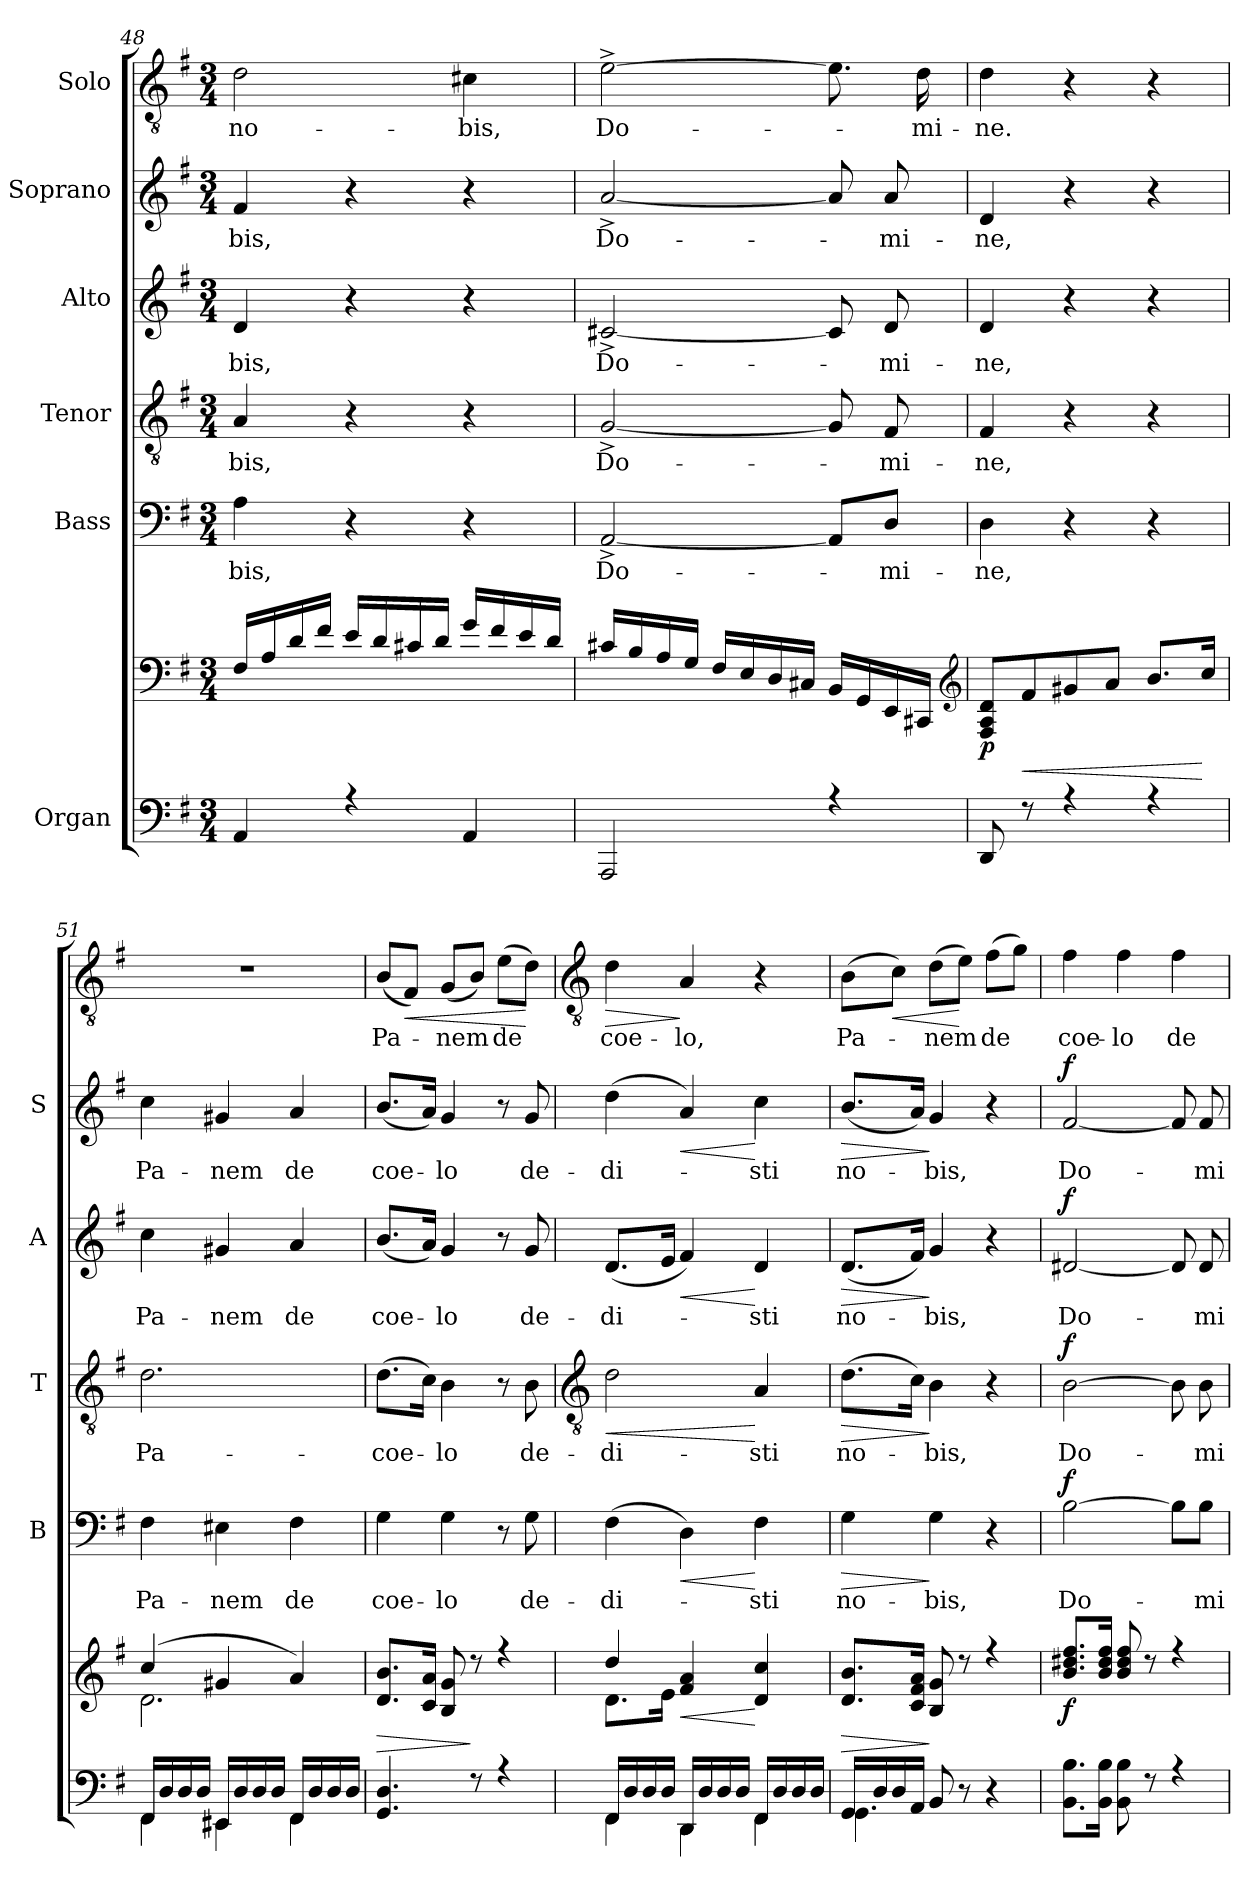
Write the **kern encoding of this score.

**kern	**kern	**dynam	**kern	**text	**dynam	**kern	**text	**dynam	**kern	**text	**dynam	**kern	**text	**dynam	**kern	**text	**dynam
*part6	*part6	*part6	*part5	*part5	*part5	*part4	*part4	*part4	*part3	*part3	*part3	*part2	*part2	*part2	*part1	*part1	*part1
*staff7	*staff6	*staff6/7	*staff5	*staff5	*staff5	*staff4	*staff4	*staff4	*staff3	*staff3	*staff3	*staff2	*staff2	*staff2	*staff1	*staff1	*staff1
*I"Organ	*	*	*I"Bass	*	*	*I"Tenor	*	*	*I"Alto	*	*	*I"Soprano	*	*	*I"Solo	*	*
*	*	*	*I'B	*	*	*I'T	*	*	*I'A	*	*	*I'S	*	*	*	*	*
!!LO:LB:g=z
*clefF4	*clefF4	*	*clefF4	*	*	*clefGv2	*	*	*clefG2	*	*	*clefG2	*	*	*clefGv2	*	*
*k[f#]	*k[f#]	*	*k[f#]	*	*	*k[f#]	*	*	*k[f#]	*	*	*k[f#]	*	*	*k[f#]	*	*
*G:	*G:	*	*G:	*	*	*G:	*	*	*G:	*	*	*G:	*	*	*G:	*	*
*M3/4	*M3/4	*	*M3/4	*	*	*M3/4	*	*	*M3/4	*	*	*M3/4	*	*	*M3/4	*	*
=48	=48	=48	=48	=48	=48	=48	=48	=48	=48	=48	=48	=48	=48	=48	=48	=48	=48
*^	*^	*	*	*	*	*	*	*	*	*	*	*	*	*	*	*	*
!	!LO:N:vis=1	!	!LO:N:vis=1	!	!	!LO:LY:b	!	!	!LO:LY:b	!	!	!LO:LY:b	!	!	!LO:LY:b	!	!	!LO:LY:b	!
4AA/	2.ryy	16F#LL	2.ryy	.	4A	-bis,	.	4A	-bis,	.	4d	-bis,	.	4f#	-bis,	.	2d	no-	.
.	.	16A	.	.	.	.	.	.	.	.	.	.	.	.	.	.	.	.	.
.	.	16d	.	.	.	.	.	.	.	.	.	.	.	.	.	.	.	.	.
.	.	16f#JJ	.	.	.	.	.	.	.	.	.	.	.	.	.	.	.	.	.
4r	.	16eLL	.	.	4r	.	.	4r	.	.	4r	.	.	4r	.	.	.	.	.
.	.	16d	.	.	.	.	.	.	.	.	.	.	.	.	.	.	.	.	.
.	.	16c#X	.	.	.	.	.	.	.	.	.	.	.	.	.	.	.	.	.
.	.	16dJJ	.	.	.	.	.	.	.	.	.	.	.	.	.	.	.	.	.
!	!	!	!	!	!	!	!	!	!	!	!	!	!	!	!	!	!	!LO:LY:b	!
4AA/	.	16gLL	.	.	4r	.	.	4r	.	.	4r	.	.	4r	.	.	4c#X	-bis,	.
.	.	16f#	.	.	.	.	.	.	.	.	.	.	.	.	.	.	.	.	.
.	.	16e	.	.	.	.	.	.	.	.	.	.	.	.	.	.	.	.	.
.	.	16dJJ	.	.	.	.	.	.	.	.	.	.	.	.	.	.	.	.	.
=49	=49	=49	=49	=49	=49	=49	=49	=49	=49	=49	=49	=49	=49	=49	=49	=49	=49	=49	=49
!	!LO:N:vis=1	!	!LO:N:vis=1	!	!	!LO:LY:b	!	!	!LO:LY:b	!	!	!LO:LY:b	!	!	!LO:LY:b	!	!	!LO:LY:b	!
2AAA/	2.ryy	16c#XLL	2.ryy	.	[2AA^	Do-	.	[2G^	Do-	.	[2c#X^	Do-	.	[2a^	Do-	.	[2e^	Do-	.
.	.	16B	.	.	.	.	.	.	.	.	.	.	.	.	.	.	.	.	.
.	.	16A	.	.	.	.	.	.	.	.	.	.	.	.	.	.	.	.	.
.	.	16GJJ	.	.	.	.	.	.	.	.	.	.	.	.	.	.	.	.	.
.	.	16F#LL	.	.	.	.	.	.	.	.	.	.	.	.	.	.	.	.	.
.	.	16E	.	.	.	.	.	.	.	.	.	.	.	.	.	.	.	.	.
.	.	16D	.	.	.	.	.	.	.	.	.	.	.	.	.	.	.	.	.
.	.	16C#XJJ	.	.	.	.	.	.	.	.	.	.	.	.	.	.	.	.	.
4r	.	16BBLL	.	.	8AA/L]	.	.	8G]	.	.	8c#]	.	.	8a]	.	.	8.e]	.	.
.	.	16GG	.	.	.	.	.	.	.	.	.	.	.	.	.	.	.	.	.
!	!	!	!	!	!	!LO:LY:b	!	!	!LO:LY:b	!	!	!LO:LY:b	!	!	!LO:LY:b	!	!	!	!
.	.	16EE	.	.	8D/J	mi-	.	8F#	mi-	.	8d	mi-	.	8a	mi-	.	.	.	.
!	!	!	!	!	!	!	!	!	!	!	!	!	!	!	!	!	!	!LO:LY:b	!
.	.	16CC#XJJ	.	.	.	.	.	.	.	.	.	.	.	.	.	.	16d	mi-	.
*	*	*clefG2	*	*	*	*	*	*	*	*	*	*	*	*	*	*	*	*	*
=50	=50	=50	=50	=50	=50	=50	=50	=50	=50	=50	=50	=50	=50	=50	=50	=50	=50	=50	=50
!	!LO:N:vis=1	!	!LO:N:vis=1	!LO:DY:b	!	!LO:LY:b	!	!	!LO:LY:b	!	!	!LO:LY:b	!	!	!LO:LY:b	!	!	!LO:LY:b	!
8DD/	2.ryy	8F# 8A 8dL	2.ryy	p	4D	-ne,	.	4F#	-ne,	.	4d	-ne,	.	4d	-ne,	.	4d	-ne.	.
!	!	!	!	!LO:HP:b	!	!	!	!	!	!	!	!	!	!	!	!	!	!	!
8r	.	8f#	.	<	.	.	.	.	.	.	.	.	.	.	.	.	.	.	.
4r	.	8g#X	.	.	4r	.	.	4r	.	.	4r	.	.	4r	.	.	4r	.	.
.	.	8aJ	.	.	.	.	.	.	.	.	.	.	.	.	.	.	.	.	.
4r	.	8.bL	.	.	4r	.	.	4r	.	.	4r	.	.	4r	.	.	4r	.	.
.	.	16ccJ	.	[	.	.	.	.	.	.	.	.	.	.	.	.	.	.	.
=51	=51	=51	=51	=51	=51	=51	=51	=51	=51	=51	=51	=51	=51	=51	=51	=51	=51	=51	=51
!	!	!	!	!	!	!LO:LY:b	!	!	!LO:LY:b	!	!	!LO:LY:b	!	!	!LO:LY:b	!	!LO:N:vis=1	!	!
16FF#/LL	4FF#\	(<4cc/	2.d\	.	4F#	Pa-	.	2.d	Pa-	.	4cc	Pa-	.	4cc	Pa-	.	2.r	.	.
16D/	.	.	.	.	.	.	.	.	.	.	.	.	.	.	.	.	.	.	.
16D/	.	.	.	.	.	.	.	.	.	.	.	.	.	.	.	.	.	.	.
16D/JJ	.	.	.	.	.	.	.	.	.	.	.	.	.	.	.	.	.	.	.
!	!	!	!	!	!	!LO:LY:b	!	!	!	!	!	!LO:LY:b	!	!	!LO:LY:b	!	!	!	!
16EE#X/LL	4EE#X\	4g#X	.	.	4E#X	-nem	.	.	.	.	4g#X	-nem	.	4g#X	-nem	.	.	.	.
16D/	.	.	.	.	.	.	.	.	.	.	.	.	.	.	.	.	.	.	.
16D/	.	.	.	.	.	.	.	.	.	.	.	.	.	.	.	.	.	.	.
16D/JJ	.	.	.	.	.	.	.	.	.	.	.	.	.	.	.	.	.	.	.
!	!	!	!	!	!	!LO:LY:b	!	!	!	!	!	!LO:LY:b	!	!	!LO:LY:b	!	!	!	!
16FF#/LL	4FF#\	4a)	.	.	4F#	de	.	.	.	.	4a	de	.	4a	de	.	.	.	.
16D/	.	.	.	.	.	.	.	.	.	.	.	.	.	.	.	.	.	.	.
16D/	.	.	.	.	.	.	.	.	.	.	.	.	.	.	.	.	.	.	.
16D/JJ	.	.	.	.	.	.	.	.	.	.	.	.	.	.	.	.	.	.	.
=52	=52	=52	=52	=52	=52	=52	=52	=52	=52	=52	=52	=52	=52	=52	=52	=52	=52	=52	=52
!	!LO:N:vis=1	!	!LO:N:vis=1	!LO:HP:b	!	!LO:LY:b	!	!	!LO:LY:b	!	!	!LO:LY:b	!	!	!LO:LY:b	!	!	!LO:LY:b	!
4.GG/ 4.D/	2.ryy	8.d 8.bL	2.ryy	>	4G	coe-	.	(>8.dL	-coe-	.	(<8.bL	coe-	.	(<8.bL	coe-	.	(<8BL	Pa-	.
!	!	!	!	!	!	!	!	!	!	!	!	!	!	!	!	!	!	!	!LO:HP:b
.	.	.	.	.	.	.	.	.	.	.	.	.	.	.	.	.	8F#J)	.	<
.	.	16c 16aJ	.	.	.	.	.	16cJ)	.	.	16aJ)	.	.	16aJ)	.	.	.	.	.
!	!	!	!	!	!	!LO:LY:b	!	!	!LO:LY:b	!	!	!LO:LY:b	!	!	!LO:LY:b	!	!	!LO:LY:b	!
.	.	8B 8g	.	.	4G	-lo	.	4B	lo	.	4g	lo	.	4g	lo	.	(<8GL	nem	.
8r	.	8r	.	]	.	.	.	.	.	.	.	.	.	.	.	.	8BJ)	.	.
!	!	!	!	!	!	!	!	!	!	!	!	!	!	!	!	!	!	!LO:LY:b	!
4r	.	4r	.	.	8r	.	.	8r	.	.	8r	.	.	8r	.	.	(>8eL	de	.
!	!	!	!	!	!	!LO:LY:b	!	!	!LO:LY:b	!	!	!LO:LY:b	!	!	!LO:LY:b	!	!	!	!
.	.	.	.	.	8G	de-	.	8B	de-	.	8g	de-	.	8g	de-	.	8dJ)	.	[
!!LO:LB:g=z
=53	=53	=53	=53	=53	=53	=53	=53	=53	=53	=53	=53	=53	=53	=53	=53	=53	=53	=53	=53
*	*	*	*	*	*	*	*	*clefGv2	*	*	*	*	*	*	*	*	*clefGv2	*	*
!	!	!	!	!	!	!LO:LY:b	!	!	!LO:LY:b	!LO:HP:b	!	!LO:LY:b	!	!	!LO:LY:b	!	!	!LO:LY:b	!LO:HP:b
16FF#/LL	4FF#\	4dd/	8.d\L	.	(>4F#	-di-	.	2d	-di-	<	(<8.dL	-di-	.	(<4dd	-di-	.	4d	coe-	>
16D/	.	.	.	.	.	.	.	.	.	.	.	.	.	.	.	.	.	.	.
16D/	.	.	.	.	.	.	.	.	.	.	.	.	.	.	.	.	.	.	.
16D/JJ	.	.	16e\J	.	.	.	.	.	.	.	16eJ	.	.	.	.	.	.	.	.
!	!	!	!	!LO:HP:b	!	!	!LO:HP:b	!	!	!	!	!	!LO:HP:b	!	!	!LO:HP:b	!	!LO:LY:b	!
16DD/LL	4DD\	4f# 4a	2ryy	<	4D)	.	<	.	.	.	4f#)	.	<	4a)	.	<	4A	-lo,	]
16D/	.	.	.	.	.	.	.	.	.	.	.	.	.	.	.	.	.	.	.
16D/	.	.	.	.	.	.	.	.	.	.	.	.	.	.	.	.	.	.	.
16D/JJ	.	.	.	.	.	.	.	.	.	.	.	.	.	.	.	.	.	.	.
!	!	!	!	!	!	!LO:LY:b	!	!	!LO:LY:b	!	!	!LO:LY:b	!	!	!LO:LY:b	!	!	!	!
16FF#/LL	4FF#\	4d 4cc	.	[	4F#	sti	[	4A	-sti	[	4d	sti	[	4cc	sti	[	4r	.	.
16D/	.	.	.	.	.	.	.	.	.	.	.	.	.	.	.	.	.	.	.
16D/	.	.	.	.	.	.	.	.	.	.	.	.	.	.	.	.	.	.	.
16D/JJ	.	.	.	.	.	.	.	.	.	.	.	.	.	.	.	.	.	.	.
=54	=54	=54	=54	=54	=54	=54	=54	=54	=54	=54	=54	=54	=54	=54	=54	=54	=54	=54	=54
!	!	!	!LO:N:vis=1	!LO:HP:b	!	!LO:LY:b	!LO:HP:b	!	!LO:LY:b	!LO:HP:b	!	!LO:LY:b	!LO:HP:b	!	!LO:LY:b	!LO:HP:b	!	!LO:LY:b	!
16GG/LL	4.GG\	8.d 8.bL	2.ryy	>	4G	no-	>	(>8.dL	no-	>	(<8.dL	no-	>	(<8.bL	no-	>	(>8BL	Pa-	.
16D/	.	.	.	.	.	.	.	.	.	.	.	.	.	.	.	.	.	.	.
!	!	!	!	!	!	!	!	!	!	!	!	!	!	!	!	!	!	!	!LO:HP:b
16D/	.	.	.	.	.	.	.	.	.	.	.	.	.	.	.	.	8cJ)	.	<
16AA/JJ	.	16c 16f# 16aJ	.	.	.	.	.	16cJ)	.	.	16f#J)	.	.	16aJ)	.	.	.	.	.
!	!	!	!	!	!	!LO:LY:b	!	!	!LO:LY:b	!	!	!LO:LY:b	!	!	!LO:LY:b	!	!	!LO:LY:b	!
8BB/	.	8B 8g	.	]	4G	-bis,	]	4B	bis,	]	4g	bis,	]	4g	bis,	]	(>8dL	nem	.
8r	4.ryy	8r	.	.	.	.	.	.	.	.	.	.	.	.	.	.	8eJ)	.	[
!	!	!	!	!	!	!	!	!	!	!	!	!	!	!	!	!	!	!LO:LY:b	!
4r	.	4r	.	.	4r	.	.	4r	.	.	4r	.	.	4r	.	.	(>8f#L	de	.
.	.	.	.	.	.	.	.	.	.	.	.	.	.	.	.	.	8gJ)	.	.
=55	=55	=55	=55	=55	=55	=55	=55	=55	=55	=55	=55	=55	=55	=55	=55	=55	=55	=55	=55
!	!LO:N:vis=1	!	!LO:N:vis=1	!LO:DY:b	!	!LO:LY:b	!LO:DY:b	!	!LO:LY:b	!LO:DY:b	!	!LO:LY:b	!LO:DY:b	!	!LO:LY:b	!LO:DY:b	!	!LO:LY:b	!
8.BB\ 8.B\L	2.ryy	8.b 8.dd#X 8.ff#L	2.ryy	f	[2B	Do-	f	[2B	Do-	f	[2d#X	Do-	f	[2f#	Do-	f	4f#	coe-	.
16BB\ 16B\J	.	16b 16dd# 16ff#J	.	.	.	.	.	.	.	.	.	.	.	.	.	.	.	.	.
!	!	!	!	!	!	!	!	!	!	!	!	!	!	!	!	!	!	!LO:LY:b	!
8BB\ 8B\	.	8b 8dd# 8ff#	.	.	.	.	.	.	.	.	.	.	.	.	.	.	4f#	-lo	.
8r	.	8r	.	.	.	.	.	.	.	.	.	.	.	.	.	.	.	.	.
!	!	!	!	!	!	!	!	!	!	!	!	!	!	!	!	!	!	!LO:LY:b	!
4r	.	4r	.	.	8B\L]	.	.	8B]	.	.	8d#]	.	.	8f#]	.	.	4f#	de-	.
!	!	!	!	!	!	!LO:LY:b	!	!	!LO:LY:b	!	!	!LO:LY:b	!	!	!LO:LY:b	!	!	!	!
.	.	.	.	.	8B\J	mi-	.	8B	mi-	.	8d#	mi-	.	8f#	mi-	.	.	.	.
*v	*v	*	*	*	*	*	*	*	*	*	*	*	*	*	*	*	*	*	*
*	*v	*v	*	*	*	*	*	*	*	*	*	*	*	*	*	*	*	*
=	=	=	=	=	=	=	=	=	=	=	=	=	=	=	=	=	=
*-	*-	*-	*-	*-	*-	*-	*-	*-	*-	*-	*-	*-	*-	*-	*-	*-	*-
